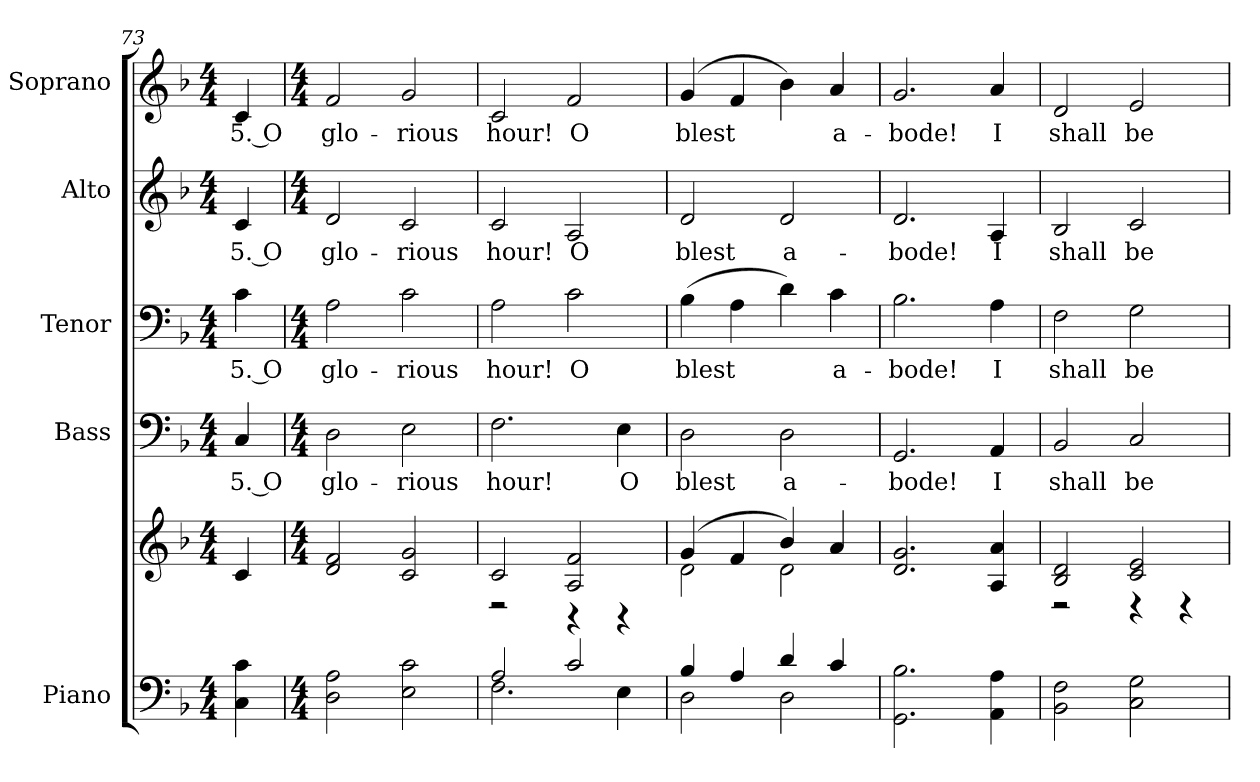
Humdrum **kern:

**kern	**kern	**kern	**text	**kern	**text	**kern	**text	**kern	**text
*part5	*part5	*part4	*part4	*part3	*part3	*part2	*part2	*part1	*part1
*staff6	*staff5	*staff4	*staff4	*staff3	*staff3	*staff2	*staff2	*staff1	*staff1
*I"Piano	*	*I"Bass	*	*I"Tenor	*	*I"Alto	*	*I"Soprano	*
*I'Pno.	*	*I'B.	*	*I'T.	*	*I'A.	*	*I'S.	*
*clefF4	*clefG2	*clefF4	*	*clefF4	*	*clefG2	*	*clefG2	*
*k[b-]	*k[b-]	*k[b-]	*	*k[b-]	*	*k[b-]	*	*k[b-]	*
*d:	*d:	*d:	*	*d:	*	*d:	*	*d:	*
*M4/4	*M4/4	*M4/4	*	*M4/4	*	*M4/4	*	*M4/4	*
=73	=73	=73	=73	=73	=73	=73	=73	=73	=73
!	!	!	!LO:LY:b:color=#000000	!	!	!	!	!	!
!	!	!	!	!	!LO:LY:b:color=#000000	!	!	!	!
!	!	!	!	!	!	!	!LO:LY:b:color=#000000	!	!
!	!	!	!	!	!	!	!	!	!LO:LY:b:color=#000000
4Ci\ 4ci	4ci/	4Ci/	5. O	4ci\	5. O	4ci/	5. O	4ci/	5. O
=74	=74	=74	=74	=74	=74	=74	=74	=74	=74
*M4/4	*M4/4	*M4/4	*	*M4/4	*	*M4/4	*	*M4/4	*
!	!	!	!LO:LY:b:color=#000000	!	!	!	!	!	!
!	!	!	!	!	!LO:LY:b:color=#000000	!	!	!	!
!	!	!	!	!	!	!	!LO:LY:b:color=#000000	!	!
!	!	!	!	!	!	!	!	!	!LO:LY:b:color=#000000
2Di\ 2Ai	2di/ 2fi	2Di\	glo-	2Ai\	glo-	2di/	glo-	2fi/	glo-
!	!	!	!LO:LY:b:color=#000000	!	!	!	!	!	!
!	!	!	!	!	!LO:LY:b:color=#000000	!	!	!	!
!	!	!	!	!	!	!	!LO:LY:b:color=#000000	!	!
!	!	!	!	!	!	!	!	!	!LO:LY:b:color=#000000
2Ei\ 2ci	2ci/ 2gi	2Ei\	-rious	2ci\	-rious	2ci/	-rious	2gi/	-rious
=75	=75	=75	=75	=75	=75	=75	=75	=75	=75
*^	*^	*	*	*	*	*	*	*	*
!	!	!	!	!	!LO:LY:b:color=#000000	!	!	!	!	!	!
!	!	!	!	!	!	!	!LO:LY:b:color=#000000	!	!	!	!
!	!	!	!	!	!	!	!	!	!LO:LY:b:color=#000000	!	!
!	!	!	!	!	!	!	!	!	!	!	!LO:LY:b:color=#000000
2Ai/	2.Fi\	2ci/	2r	2.Fi\	hour!	2Ai\	hour!	2ci/	hour!	2ci/	hour!
!	!	!	!	!	!	!	!LO:LY:b:color=#000000	!	!	!	!
!	!	!	!	!	!	!	!	!	!LO:LY:b:color=#000000	!	!
!	!	!	!	!	!	!	!	!	!	!	!LO:LY:b:color=#000000
2ci/	.	2Ai/ 2fi	4r	.	.	2ci\	O	2Ai/	O	2fi/	O
!	!	!	!	!	!LO:LY:b:color=#000000	!	!	!	!	!	!
.	4Ei\	.	4r	4Ei\	O	.	.	.	.	.	.
=76	=76	=76	=76	=76	=76	=76	=76	=76	=76	=76	=76
!	!	!	!	!	!LO:LY:b:color=#000000	!	!	!	!	!	!
!	!	!	!	!	!	!	!LO:LY:b:color=#000000	!	!	!	!
!	!	!	!	!	!	!	!	!	!LO:LY:b:color=#000000	!	!
!	!	!	!	!	!	!	!	!	!	!	!LO:LY:b:color=#000000
4B-i/	2Di\	(4gi/	2di\	2Di\	blest	(4B-i\	blest	2di/	blest	(4gi/	blest
4Ai/	.	4fi/	.	.	.	4Ai\	.	.	.	4fi/	.
!	!	!	!	!	!LO:LY:b:color=#000000	!	!	!	!	!	!
!	!	!	!	!	!	!	!	!	!LO:LY:b:color=#000000	!	!
4di/	2Di\	4b-i/)	2di\	2Di\	a-	4di\)	.	2di/	a-	4b-i\)	.
!	!	!	!	!	!	!	!LO:LY:b:color=#000000	!	!	!	!
!	!	!	!	!	!	!	!	!	!	!	!LO:LY:b:color=#000000
4ci/	.	4ai/	.	.	.	4ci\	a-	.	.	4ai/	a-
*v	*v	*	*	*	*	*	*	*	*	*	*
*	*v	*v	*	*	*	*	*	*	*	*
!!LO:PB:g=z
=77	=77	=77	=77	=77	=77	=77	=77	=77	=77
!	!	!	!LO:LY:b:color=#000000	!	!	!	!	!	!
!	!	!	!	!	!LO:LY:b:color=#000000	!	!	!	!
!	!	!	!	!	!	!	!LO:LY:b:color=#000000	!	!
!	!	!	!	!	!	!	!	!	!LO:LY:b:color=#000000
2.GGi\ 2.B-i	2.di/ 2.gi	2.GGi/	-bode!	2.B-i\	-bode!	2.di/	-bode!	2.gi/	-bode!
!	!	!	!LO:LY:b:color=#000000	!	!	!	!	!	!
!	!	!	!	!	!LO:LY:b:color=#000000	!	!	!	!
!	!	!	!	!	!	!	!LO:LY:b:color=#000000	!	!
!	!	!	!	!	!	!	!	!	!LO:LY:b:color=#000000
4AAi\ 4Ai	4Ai/ 4ai	4AAi/	I	4Ai\	I	4Ai/	I	4ai/	I
=78	=78	=78	=78	=78	=78	=78	=78	=78	=78
*	*^	*	*	*	*	*	*	*	*
!	!	!	!	!LO:LY:b:color=#000000	!	!	!	!	!	!
!	!	!	!	!	!	!LO:LY:b:color=#000000	!	!	!	!
!	!	!	!	!	!	!	!	!LO:LY:b:color=#000000	!	!
!	!	!	!	!	!	!	!	!	!	!LO:LY:b:color=#000000
2BB-i\ 2Fi	2B-i/ 2di	2r	2BB-i/	shall	2Fi\	shall	2B-i/	shall	2di/	shall
!	!	!	!	!LO:LY:b:color=#000000	!	!	!	!	!	!
!	!	!	!	!	!	!LO:LY:b:color=#000000	!	!	!	!
!	!	!	!	!	!	!	!	!LO:LY:b:color=#000000	!	!
!	!	!	!	!	!	!	!	!	!	!LO:LY:b:color=#000000
2Ci\ 2Gi	2ci/ 2ei	4r	2Ci/	be	2Gi\	be	2ci/	be	2ei/	be
.	.	4r	.	.	.	.	.	.	.	.
*	*v	*v	*	*	*	*	*	*	*	*
=	=	=	=	=	=	=	=	=	=
*-	*-	*-	*-	*-	*-	*-	*-	*-	*-
